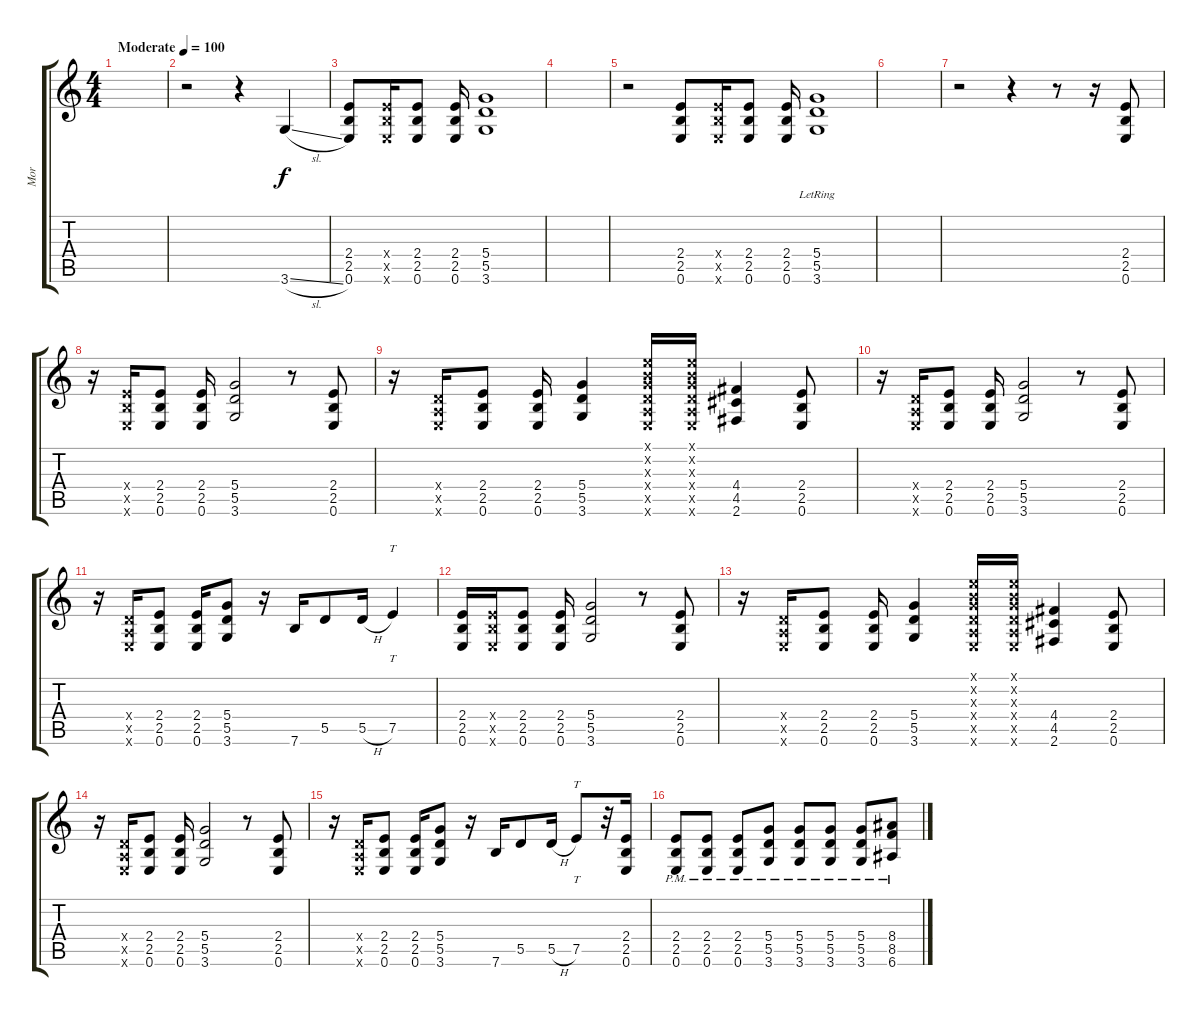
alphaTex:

\track ("Mor" "Mor") {instrument overdrivenguitar}
\staff {score tabs}
\tuning (E4 B3 G3 D3 A2 E2) {hide}
\ts (4 4)
\tempo (100 "Moderate")
\clef g2
\ks c
|
r.2 r.4 3.6{sl}.4 |
(2.4 2.5 0.6).8 (2.4{x} 2.5{x} 0.6{x}).16 (2.4 2.5 0.6).8 (2.4 2.5 0.6).16 (5.4 5.5 3.6).1 |
|
r.2 (2.4 2.5 0.6).8 (2.4{x} 2.5{x} 0.6{x}).16 (2.4 2.5 0.6).8 (2.4 2.5 0.6).16 (5.4{lr} 5.5{lr} 3.6{lr}).1 |
|
r.2 r.4 r.8 r.16 (2.4 2.5 0.6).8 |
r.16 (2.4{x} 2.5{x} 0.6{x}).16 (2.4 2.5 0.6).8 (2.4 2.5 0.6).16 (5.4 5.5 3.6).2 r.8 (2.4 2.5 0.6).8 |
r.16 (0.4{x} 0.5{x} 0.6{x}).16 (2.4 2.5 0.6).8 (2.4 2.5 0.6).16 (5.4 5.5 3.6).4 (0.1{x} 0.2{x} 0.3{x} 0.4{x} 0.5{x} 0.6{x}).16 (0.1{x} 0.2{x} 0.3{x} 0.4{x} 0.5{x} 0.6{x}).16 (4.4 4.5 2.6).4 (2.4 2.5 0.6).8 |
r.16 (0.4{x} 0.5{x} 0.6{x}).16 (2.4 2.5 0.6).8 (2.4 2.5 0.6).16 (5.4 5.5 3.6).2 r.8 (2.4 2.5 0.6).8 |
r.16 (0.4{x} 0.5{x} 0.6{x}).16 (2.4 2.5 0.6).8 (2.4 2.5 0.6).16 (5.4 5.5 3.6).8 r.16 7.6.16 5.5.8 5.5{h}.16 7.5.4{tt} |
(2.4 2.5 0.6).16 (2.4{x} 2.5{x} 0.6{x}).16 (2.4 2.5 0.6).8 (2.4 2.5 0.6).16 (5.4 5.5 3.6).2 r.8 (2.4 2.5 0.6).8 |
r.16 (0.4{x} 0.5{x} 0.6{x}).16 (2.4 2.5 0.6).8 (2.4 2.5 0.6).16 (5.4 5.5 3.6).4 (0.1{x} 0.2{x} 0.3{x} 0.4{x} 0.5{x} 0.6{x}).16 (0.1{x} 0.2{x} 0.3{x} 0.4{x} 0.5{x} 0.6{x}).16 (4.4 4.5 2.6).4 (2.4 2.5 0.6).8 |
r.16 (0.4{x} 0.5{x} 0.6{x}).16 (2.4 2.5 0.6).8 (2.4 2.5 0.6).16 (5.4 5.5 3.6).2 r.8 (2.4 2.5 0.6).8 |
r.16 (0.4{x} 0.5{x} 0.6{x}).16 (2.4 2.5 0.6).8 (2.4 2.5 0.6).16 (5.4 5.5 3.6).8 r.16 7.6.16 5.5.8 5.5{h}.16 7.5.8{tt} r.32 (2.4 2.5 0.6).16 |
(2.4{pm} 2.5{pm} 0.6{pm}).8 (2.4{pm} 2.5{pm} 0.6{pm}).8 (2.4{pm} 2.5{pm} 0.6{pm}).8 (5.4{pm} 5.5{pm} 3.6{pm}).8 (5.4{pm} 5.5{pm} 3.6{pm}).8 (5.4{pm} 5.5{pm} 3.6{pm}).8 (5.4{pm} 5.5{pm} 3.6{pm}).8 (8.4{pm} 8.5{pm} 6.6{pm}).8
